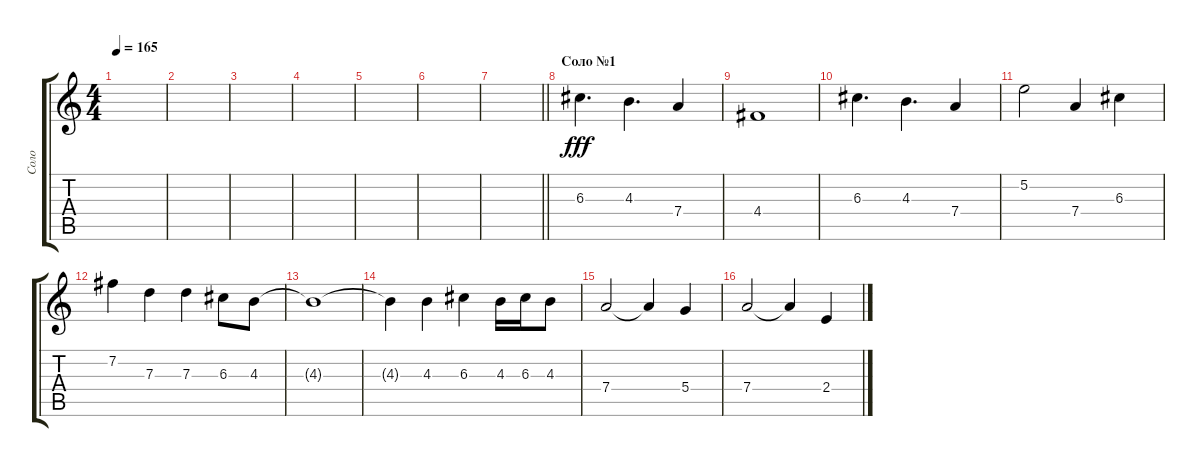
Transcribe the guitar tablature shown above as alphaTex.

\track ("Соло" "Соло") {instrument overdrivenguitar}
\staff {score tabs}
\tuning (E4 B3 G3 D3 A2 E2) {hide}
\ts (4 4)
\tempo 165
\clef g2
\ks c
|
|
|
|
|
|
\barLineRight lightlight
|
\section ("" "Соло №1")
6.3.4{d dy fff instrument overdrivenguitar} 4.3.4{d} 7.4.4 |
4.4.1 |
6.3.4{d} 4.3.4{d} 7.4.4 |
5.2.2 7.4.4 6.3.4 |
7.2.4 7.3.4 7.3.4 6.3.8 4.3.8 |
4.3{t}.1 |
4.3{t}.4 4.3.4 6.3.4 4.3.16 6.3.16 4.3.8 |
7.4.2 7.4{t}.4 5.4.4 |
7.4.2 7.4{t}.4 2.4.4
